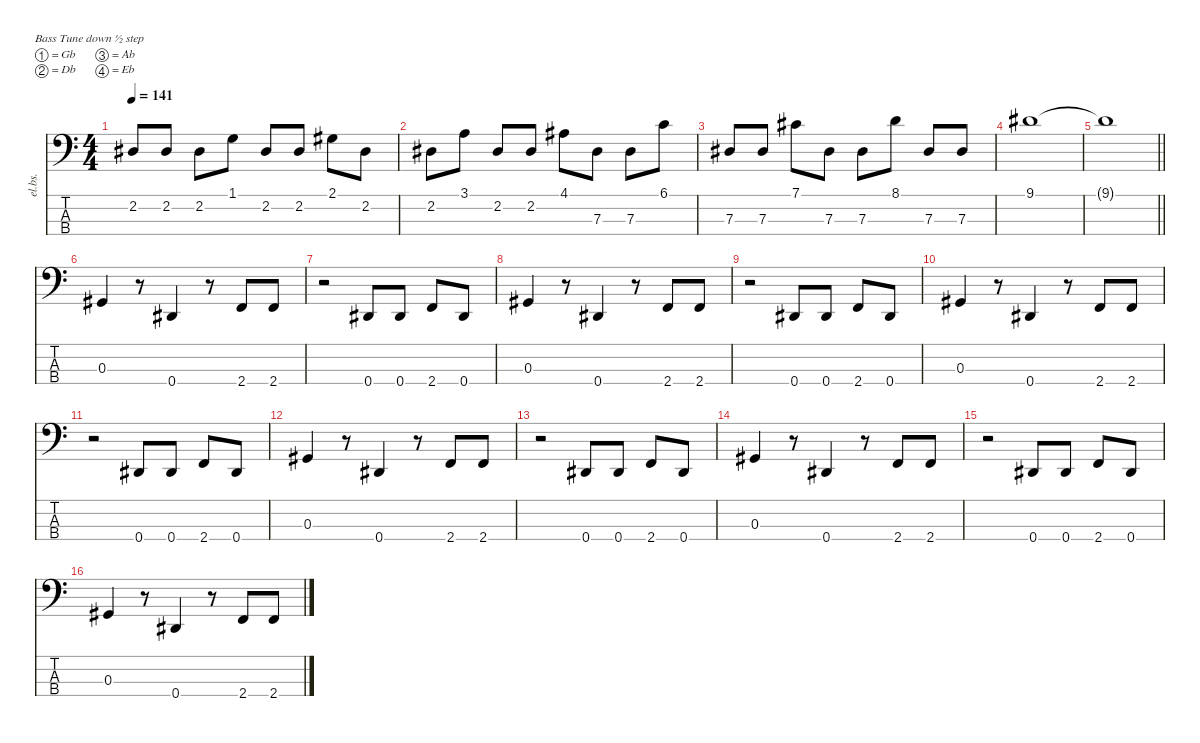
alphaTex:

\defaultSystemsLayout 4
\hideDynamics
\bracketExtendMode nobrackets
\otherSystemsTrackNameOrientation horizontal
\track ("Bass" "el.bs.") {instrument electricbasspick}
\staff {score tabs}
\tuning (Gb2 Db2 Ab1 Eb1)
\ts (4 4)
\tempo 141
\clef f4
\ks c
2.2{acc #}.8{dy ff beam Up} 2.2{acc #}.8{dy f beam Up} 2.2{acc #}.8{beam Down} 1.1.8{dy ff beam Down} 2.2{acc #}.8{beam Up} 2.2{acc #}.8{dy f beam Up} 2.1{acc #}.8{dy ff beam Down} 2.2{acc #}.8{beam Down} |
2.2{acc #}.8{dy f beam Down} 3.1.8{dy fff beam Down} 2.2{acc #}.8{dy ff beam Up} 2.2{acc #}.8{beam Up} 4.1{acc #}.8{beam Down} 7.3{acc #}.8{beam Down} 7.3{acc #}.8{dy f beam Down} 6.1.8{beam Down} |
7.3{acc #}.8{beam Up} 7.3{acc #}.8{beam Up} 7.1{acc #}.8{dy ff beam Down} 7.3{acc #}.8{beam Down} 7.3{acc #}.8{dy f beam Down} 8.1.8{dy fff beam Down} 7.3{acc #}.8{dy ff beam Up} 7.3{acc #}.8{dy f beam Up} |
9.1{acc #}.1{dy ff beam Down} |
\barLineRight lightlight
9.1{t acc #}.1{dy f beam Down} |
0.3{acc #}.4{dy ff beam Up} r.8{beam Up} 0.4{acc #}.4{dy fff beam Up} r.8{beam Up} 2.4.8{beam Up} 2.4.8{beam Up} |
r.2{beam Down} 0.4{acc #}.8{dy ff beam Up} 0.4{acc #}.8{beam Up} 2.4.8{beam Up} 0.4{acc #}.8{beam Up} |
0.3{acc #}.4{beam Up} r.8{beam Up} 0.4{acc #}.4{dy fff beam Up} r.8{beam Up} 2.4.8{beam Up} 2.4.8{beam Up} |
r.2{beam Down} 0.4{acc #}.8{dy ff beam Up} 0.4{acc #}.8{beam Up} 2.4.8{beam Up} 0.4{acc #}.8{beam Up} |
0.3{acc #}.4{beam Up} r.8{beam Up} 0.4{acc #}.4{dy fff beam Up} r.8{beam Up} 2.4.8{beam Up} 2.4.8{beam Up} |
r.2{beam Down} 0.4{acc #}.8{dy ff beam Up} 0.4{acc #}.8{beam Up} 2.4.8{beam Up} 0.4{acc #}.8{beam Up} |
0.3{acc #}.4{beam Up} r.8{beam Up} 0.4{acc #}.4{dy fff beam Up} r.8{beam Up} 2.4.8{beam Up} 2.4.8{beam Up} |
r.2{beam Down} 0.4{acc #}.8{dy ff beam Up} 0.4{acc #}.8{beam Up} 2.4.8{beam Up} 0.4{acc #}.8{beam Up} |
0.3{acc #}.4{beam Up} r.8{beam Up} 0.4{acc #}.4{dy fff beam Up} r.8{beam Up} 2.4.8{beam Up} 2.4.8{beam Up} |
r.2{beam Down} 0.4{acc #}.8{dy ff beam Up} 0.4{acc #}.8{beam Up} 2.4.8{beam Up} 0.4{acc #}.8{beam Up} |
0.3{acc #}.4{beam Up} r.8{beam Up} 0.4{acc #}.4{dy fff beam Up} r.8{beam Up} 2.4.8{beam Up} 2.4.8{beam Up}
